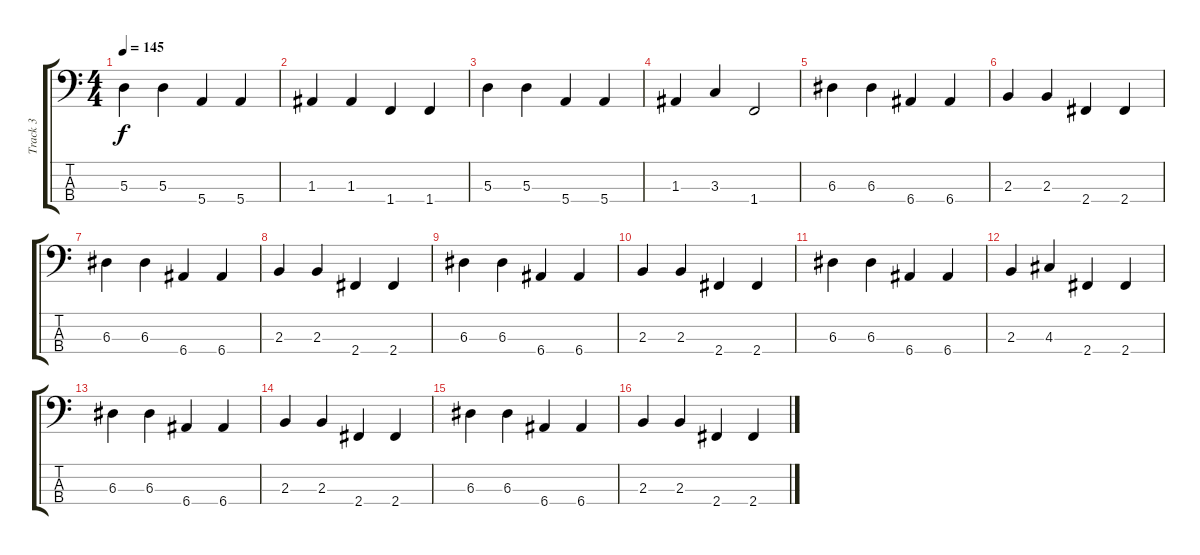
\track ("Track 3" "Track 3") {instrument electricbassfinger}
\staff {score tabs}
\tuning (G2 D2 A1 E1) {hide}
\ts (4 4)
\tempo 145
\clef f4
\ks c
5.3.4{dy f} 5.3.4 5.4.4 5.4.4 |
1.3.4 1.3.4 1.4.4 1.4.4 |
5.3.4 5.3.4 5.4.4 5.4.4 |
1.3.4 3.3.4 1.4.2 |
6.3.4 6.3.4 6.4.4 6.4.4 |
2.3.4 2.3.4 2.4.4 2.4.4 |
6.3.4 6.3.4 6.4.4 6.4.4 |
2.3.4 2.3.4 2.4.4 2.4.4 |
6.3.4 6.3.4 6.4.4 6.4.4 |
2.3.4 2.3.4 2.4.4 2.4.4 |
6.3.4 6.3.4 6.4.4 6.4.4 |
2.3.4 4.3.4 2.4.4 2.4.4 |
6.3.4 6.3.4 6.4.4 6.4.4 |
2.3.4 2.3.4 2.4.4 2.4.4 |
6.3.4 6.3.4 6.4.4 6.4.4 |
2.3.4 2.3.4 2.4.4 2.4.4
